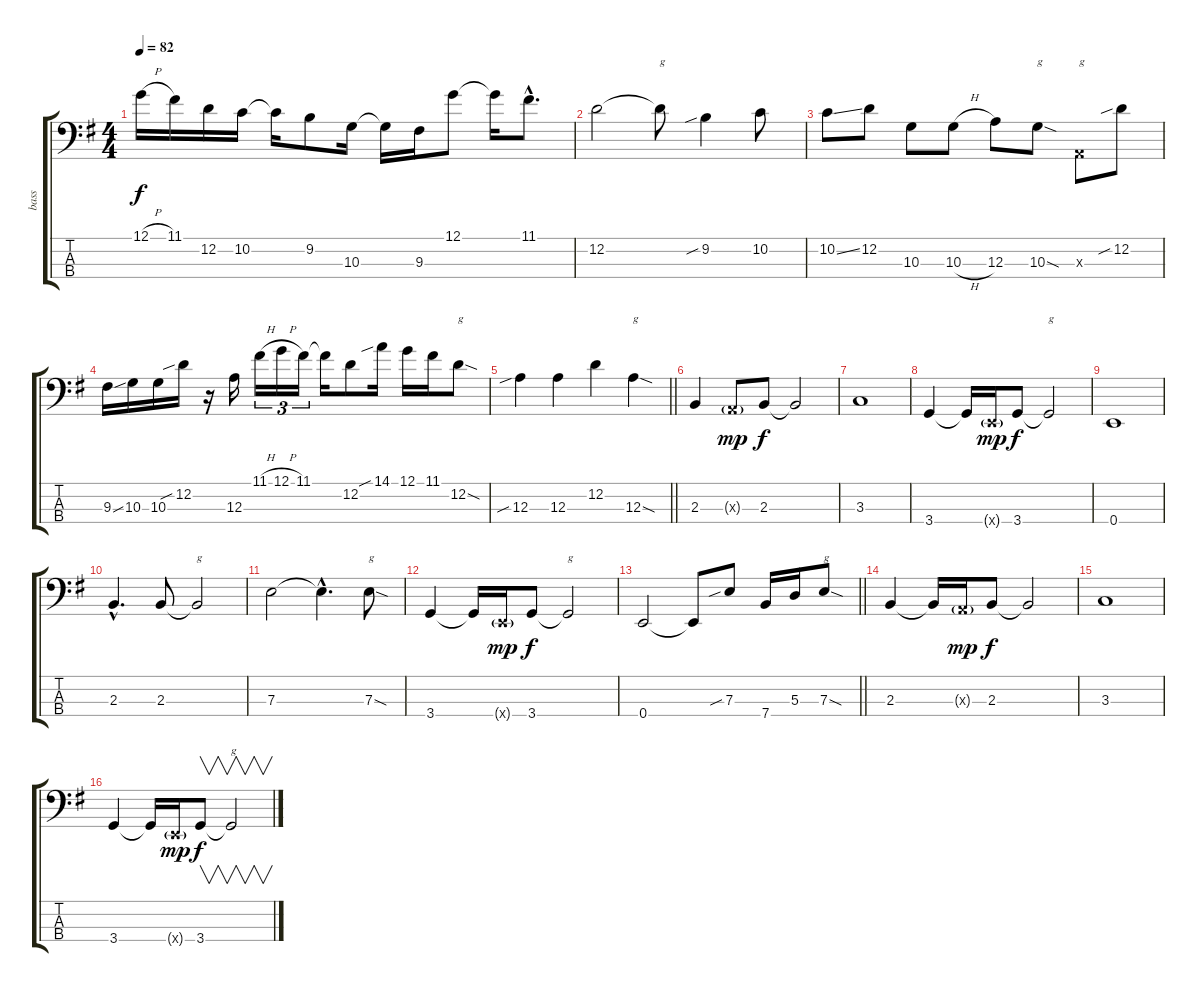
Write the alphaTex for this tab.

\track ("bass" "bass") {instrument electricbasspick}
\staff {score tabs}
\tuning (G2 D2 A1 E1) {hide}
\ts (4 4)
\tempo 82
\clef f4
\ks g
12.1{h}.16{dy f} 11.1.16 12.2.16 10.2.16 10.2{t}.16 9.2.8 10.3.16 10.3{t}.16 9.3.16 12.1.8 12.1{t}.16 11.1{hac}.8{d} |
12.2.2 12.2{t}.8{txt "g"} 9.2{sib}.4 10.2.8 |
10.2{ss}.8 12.2.8 10.3.8 10.3{h}.8 12.3.8 10.3{sod}.8{txt "g"} 0.3{x}.8{txt "g"} 12.2{sib}.8 |
9.3{ss}.16 10.3.16 10.3.16 12.2{sib}.16 r.16 12.3.16 11.1{h}.16{tu (3 2)} 12.1{h}.16{tu (3 2)} 11.1.16{tu (3 2)} 11.1{t}.16 12.2.8 14.1{sib}.16 12.1.16 11.1.16 12.2{sod}.8{txt "g"} |
\barLineRight lightlight
12.3{sib}.4 12.3.4 12.2.4 12.3{sod}.4{txt "g"} |
2.3.4 0.3{g x}.8{dy mp} 2.3.8{dy f} 2.3{t}.2 |
3.3.1 |
3.4.4 3.4{t}.16 0.4{g x}.16{dy mp} 3.4.8{dy f} 3.4{t}.2{txt "g"} |
0.4.1 |
2.3{hac}.4{d} 2.3.8 2.3{t}.2{txt "g"} |
7.3.2 7.3{hac t}.4{d} 7.3{sod}.8{txt "g"} |
3.4.4 3.4{t}.16 0.4{g x}.16{dy mp} 3.4.8{dy f} 3.4{t}.2{txt "g"} |
\barLineRight lightlight
0.4.2 0.4{t}.8 7.3{sib}.8 7.4.16 5.3.16 7.3{sod}.8{txt "g"} |
2.3.4 2.3{t}.16 0.3{g x}.16{dy mp} 2.3.8{dy f} 2.3{t}.2 |
3.3.1 |
3.4.4 3.4{t}.16 0.4{g x}.16{dy mp} 3.4.8{v dy f} 3.4{t}.2{v txt "g"}
